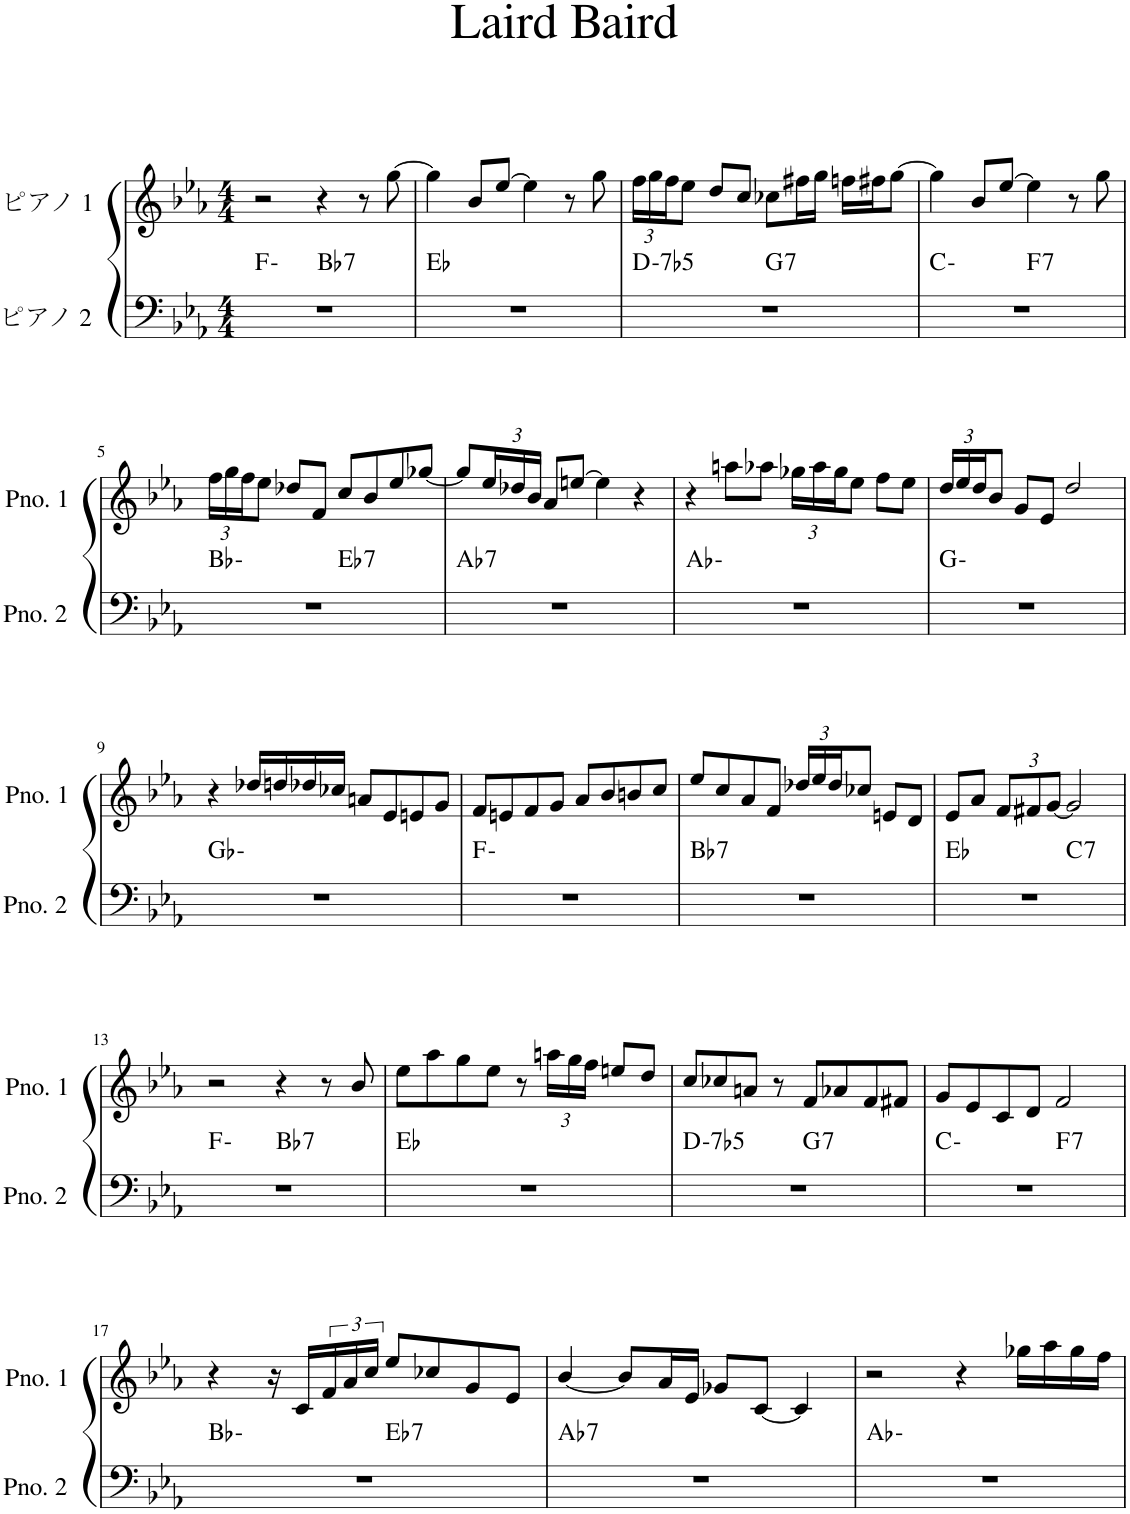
**kern	**harte	**kern
*part2	*part2	*part1
*staff2	*	*staff1
*I"ピアノ 2	*	*I"ピアノ 1
*clefF4	*	*clefG2
*k[b-e-a-]	*	*k[b-e-a-]
*M4/4	*	*M4/4
=1	=1	=1
*^	*	*
1r	2ryy	F:min	2r
!	!	!LO:H:kt=7	!
.	2ryy	Bb:7	4r
.	.	.	8r
.	.	.	[8gg\
*v	*v	*	*
=2	=2	=2
1r	Eb:maj	4gg\]
.	.	8b-/L
.	.	[8ee-/J
.	.	4ee-\]
.	.	8r
.	.	8gg\
=3	=3	=3
*	*	*Xbrackettup
!	!LO:H:kt=-7b5	!
*^	*	*
1r	2ryy	D:hdim7	24ff\LL
.	.	.	24gg\
.	.	.	24ff\J
.	.	.	8ee-\J
.	.	.	8dd/L
.	.	.	8cc/J
!	!	!LO:H:kt=7	!
.	2ryy	G:7	8cc-X\L
.	.	.	16ff#X\L
.	.	.	16gg\JJ
.	.	.	16ffn\LL
.	.	.	16ff#X\J
.	.	.	[8gg\J
=4	=4	=4	=4
1r	2ryy	C:min	4gg\]
.	.	.	8b-/L
.	.	.	[8ee-/J
!	!	!LO:H:kt=7	!
.	2ryy	F:7	4ee-\]
.	.	.	8r
.	.	.	8gg\
!!LO:LB:g=z
=5	=5	=5	=5
1r	2ryy	Bb:min	24ff\LL
.	.	.	24gg\
.	.	.	24ff\J
.	.	.	8ee-\J
.	.	.	8dd-X/L
.	.	.	8f/J
!	!	!LO:H:kt=7	!
.	2ryy	Eb:7	8cc/L
.	.	.	8b-/
.	.	.	8ee-/
.	.	.	[8gg-X/J
=6	=6	=6	=6
!	!	!LO:H:kt=7	!
*v	*v	*	*
1r	Ab:7	8gg-/L]
.	.	24ee-/L
.	.	24dd-X/
.	.	24b-/JJ
.	.	8a-/L
.	.	[8een/J
.	.	4ee\]
.	.	4r
=7	=7	=7
1r	Ab:min	4r
.	.	8aan\L
.	.	8aa-X\J
.	.	24gg-X\LL
.	.	24aa-\
.	.	24gg-\J
.	.	8ee-\J
.	.	8ff\L
.	.	8ee-\J
=8	=8	=8
1r	G:min	24dd/LL
.	.	24ee-/
.	.	24dd/J
.	.	8b-/J
.	.	8g/L
.	.	8e-/J
.	.	2dd/
!!LO:LB:g=z
=9	=9	=9
1r	Gb:min	4r
.	.	16dd-X/LL
.	.	16ddn/
.	.	16dd-X/
.	.	16cc-X/JJ
.	.	8an/L
.	.	8e-/
.	.	8en/
.	.	8g/J
=10	=10	=10
1r	F:min	8f/L
.	.	8en/
.	.	8f/
.	.	8g/J
.	.	8a-/L
.	.	8b-/
.	.	8bn/
.	.	8cc/J
=11	=11	=11
!	!LO:H:kt=7	!
1r	Bb:7	8ee-/L
.	.	8cc/
.	.	8a-/
.	.	8f/J
.	.	24dd-X/LL
.	.	24ee-/
.	.	24dd-/J
.	.	8cc-X/J
.	.	8en/L
.	.	8d/J
=12	=12	=12
*^	*	*
1r	2ryy	Eb:maj	8e-/L
.	.	.	8a-/J
.	.	.	12f/L
.	.	.	12f#X/
.	.	.	[12g/J
!	!	!LO:H:kt=7	!
.	2ryy	C:7	2g/]
!!LO:LB:g=z
=13	=13	=13	=13
1r	2ryy	F:min	2r
!	!	!LO:H:kt=7	!
.	2ryy	Bb:7	4r
.	.	.	8r
.	.	.	8b-/
*v	*v	*	*
=14	=14	=14
1r	Eb:maj	8ee-\L
.	.	8aa-\
.	.	8gg\
.	.	8ee-\J
.	.	8r
.	.	24aan\LL
.	.	24gg\
.	.	24ff\JJ
.	.	8een/L
.	.	8dd/J
=15	=15	=15
!	!LO:H:kt=-7b5	!
*^	*	*
1r	2ryy	D:hdim7	8cc/L
.	.	.	8cc-X/
.	.	.	8an/J
.	.	.	8r
!	!	!LO:H:kt=7	!
.	2ryy	G:7	8f/L
.	.	.	8a-X/
.	.	.	8f/
.	.	.	8f#X/J
=16	=16	=16	=16
1r	2ryy	C:min	8g/L
.	.	.	8e-/
.	.	.	8c/
.	.	.	8d/J
!	!	!LO:H:kt=7	!
.	2ryy	F:7	2f/
!!LO:LB:g=z
=17	=17	=17	=17
1r	2ryy	Bb:min	4r
.	.	.	16r
.	.	.	16c/LL
*	*	*	*brackettup
.	.	.	24f/
.	.	.	24a-/
.	.	.	24cc/JJ
!	!	!LO:H:kt=7	!
.	2ryy	Eb:7	8ee-/L
.	.	.	8cc-X/
.	.	.	8g/
.	.	.	8e-/J
=18	=18	=18	=18
!	!	!LO:H:kt=7	!
*v	*v	*	*
1r	Ab:7	[4b-/
.	.	8b-/L]
.	.	16a-/L
.	.	16e-/JJ
.	.	8g-X/L
.	.	[8c/J
.	.	4c/]
=19	=19	=19
1r	Ab:min	2r
.	.	4r
.	.	16gg-X\LL
.	.	16aa-\
.	.	16gg-\
.	.	16ff\JJ
=	=	=
*-	*-	*-
